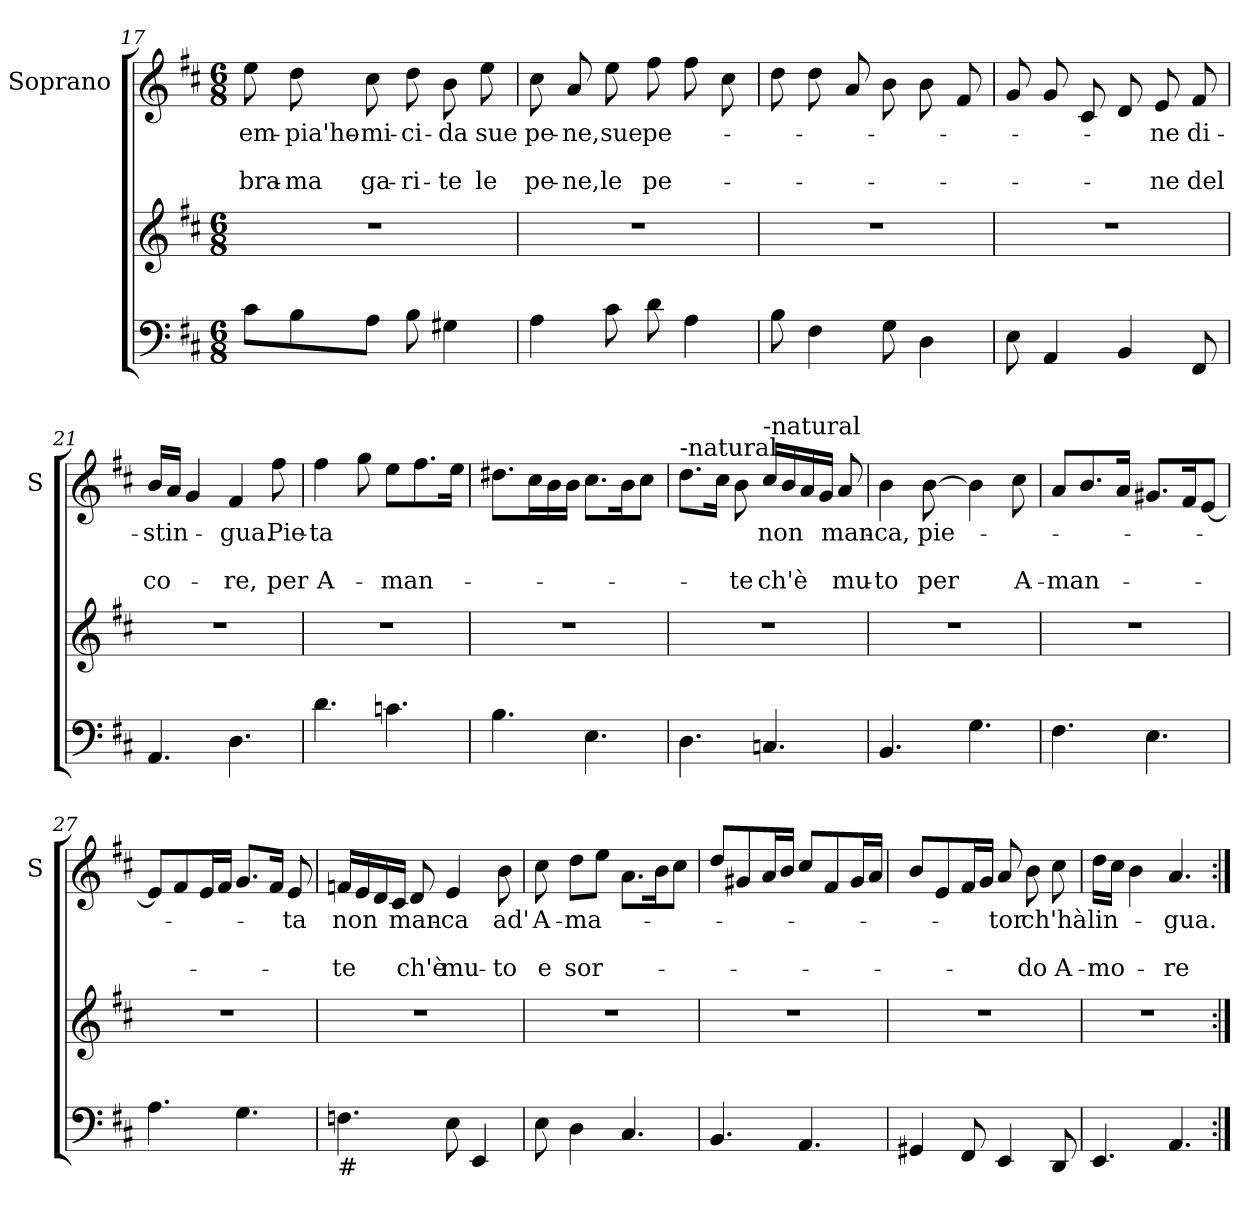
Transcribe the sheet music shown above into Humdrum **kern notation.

**kern	**kern	**kern	**text	**text	**text
*part2	*part2	*part1	*part1	*part1	*part1
*staff3	*staff2	*staff1	*staff1	*staff1	*staff1
*	*	*I"Soprano	*	*	*
*	*	*I'S	*	*	*
!!LO:LB:g=z
*clefF4	*clefG2	*clefG2	*	*	*
*k[f#c#]	*k[f#c#]	*k[f#c#]	*	*	*
*D:	*D:	*D:	*	*	*
*M6/8	*M6/8	*M6/8	*	*	*
=17	=17	=17	=17	=17	=17
!	!	!	!LO:LY:b	!	!LO:LY:b
8c#\L	2.r	8ee\	em-	.	bra-
!	!	!	!LO:LY:b	!	!LO:LY:b
8B\	.	8dd\	-pia'ho-	.	-ma
!	!	!	!LO:LY:b	!	!LO:LY:b
8A\J	.	8cc#\	-mi-	.	ga-
!	!	!	!LO:LY:b	!	!LO:LY:b
8B\	.	8dd\	-ci-	.	-ri-
!	!	!	!LO:LY:b	!	!LO:LY:b
4G#X\	.	8b\	-da	.	-te
!	!	!	!LO:LY:b	!	!LO:LY:b
.	.	8ee\	sue	.	le
=18	=18	=18	=18	=18	=18
!	!	!	!LO:LY:b	!	!LO:LY:b
4A\	2.r	8cc#\	pe-	.	pe-
!	!	!	!LO:LY:b	!	!LO:LY:b
.	.	8a/	-ne,	.	-ne,
!	!	!	!LO:LY:b	!	!LO:LY:b
8c#\	.	8ee\	sue	.	le
!	!	!	!LO:LY:b	!	!LO:LY:b
8d\	.	8ff#\	pe-	.	pe-
4A\	.	8ff#\	.	.	.
.	.	8cc#\	.	.	.
=19	=19	=19	=19	=19	=19
8B\	2.r	8dd\	.	.	.
4F#\	.	8dd\	.	.	.
.	.	8a/	.	.	.
8G\	.	8b\	.	.	.
4D\	.	8b\	.	.	.
.	.	8f#/	.	.	.
=20	=20	=20	=20	=20	=20
8E\	2.r	8g/	.	.	.
4AA/	.	8g/	.	.	.
.	.	8c#/	.	.	.
4BB/	.	8d/	.	.	.
!	!	!	!LO:LY:b	!	!LO:LY:b
.	.	8e/	-ne	.	-ne
!	!	!	!LO:LY:b	!	!LO:LY:b
8FF#/	.	8f#/	di-	.	del
!!LO:LB:g=z
=21	=21	=21	=21	=21	=21
!	!	!	!LO:LY:b	!	!LO:LY:b
4.AA/	2.r	16b/LL	-stin-	.	co-
.	.	16a/JJ	.	.	.
.	.	4g/	.	.	.
!	!	!	!LO:LY:b	!	!LO:LY:b
4.D\	.	4f#/	-gua.	.	-re,
!	!	!	!LO:LY:b	!	!LO:LY:b
.	.	8ff#\	Pie-	.	per
=22	=22	=22	=22	=22	=22
!	!	!	!LO:LY:b	!	!LO:LY:b
4.d\	2.r	4ff#\	-ta	.	A-
.	.	8gg\	.	.	.
!	!	!	!	!	!LO:LY:b
4.cn\	.	8ee\L	.	.	-man-
.	.	8.ff#\	.	.	.
.	.	16ee\Jk	.	.	.
=23	=23	=23	=23	=23	=23
4.B\	2.r	8.dd#X\L	.	.	.
.	.	16cc#\L	.	.	.
.	.	16b\	.	.	.
.	.	16b\JJ	.	.	.
4.E\	.	8.cc#\L	.	.	.
.	.	16b\k	.	.	.
.	.	8cc#\J	.	.	.
=24	=24	=24	=24	=24	=24
!	!	!LO:TX:a:t=-natural	!	!	!
4.D\	2.r	8.dd\L	.	.	.
.	.	16cc#\Jk	.	.	.
!	!	!	!	!	!LO:LY:b
.	.	8b\	.	.	-te
!	!	!LO:TX:a:t=-natural	!	!	!
!	!	!	!LO:LY:b	!	!LO:LY:b
4.Cn/	.	16cc#/LL	non	.	ch'è
.	.	16b/	.	.	.
.	.	16a/	.	.	.
.	.	16g/JJ	.	.	.
!	!	!	!LO:LY:b	!	!LO:LY:b
.	.	8a/	man-	.	mu-
!!LO:PB:g=z
=25	=25	=25	=25	=25	=25
!	!	!	!LO:LY:b	!	!LO:LY:b
4.BB/	2.r	4b\	-ca,	.	-to
!	!	!	!LO:LY:b	!	!LO:LY:b
.	.	[8b\	pie-	.	per
4.G\	.	4b\]	.	.	.
!	!	!	!	!	!LO:LY:b
.	.	8cc#\	.	.	A-
=26	=26	=26	=26	=26	=26
!	!	!	!	!	!LO:LY:b
4.F#\	2.r	8a/L	.	.	-man-
.	.	8.b/	.	.	.
.	.	16a/Jk	.	.	.
4.E\	.	8.g#X/L	.	.	.
.	.	16f#/k	.	.	.
.	.	[8e/J	.	.	.
=27	=27	=27	=27	=27	=27
4.A\	2.r	8e/L]	.	.	.
.	.	8f#/	.	.	.
.	.	16e/L	.	.	.
.	.	16f#/JJ	.	.	.
4.G\	.	8.g/L	.	.	.
.	.	16f#/Jk	.	.	.
!	!	!	!LO:LY:b	!	!
.	.	8e/	-ta	.	.
=28	=28	=28	=28	=28	=28
!LO:TX:b:t=#	!	!	!	!	!
!	!	!	!LO:LY:b	!	!LO:LY:b
4.Fn\	2.r	16fn/LL	non	.	-te
.	.	16e/	.	.	.
.	.	16d/	.	.	.
.	.	16c#/JJ	.	.	.
!	!	!	!LO:LY:b	!	!LO:LY:b
.	.	8d/	man-	.	ch'è
!	!	!	!LO:LY:b	!	!LO:LY:b
8E\	.	4e/	-ca	.	mu-
4EE/	.	.	.	.	.
!	!	!	!LO:LY:b	!	!LO:LY:b
.	.	8b\	ad'	.	-to
!!LO:LB:g=z
=29	=29	=29	=29	=29	=29
!	!	!	!LO:LY:b	!	!LO:LY:b
8E\	2.r	8cc#\	A-	.	e
!	!	!	!LO:LY:b	!	!LO:LY:b
4D\	.	8dd\L	-ma-	.	sor-
.	.	8ee\J	.	.	.
4.C#/	.	8.a\L	.	.	.
.	.	16b\k	.	.	.
.	.	8cc#\J	.	.	.
=30	=30	=30	=30	=30	=30
4.BB/	2.r	8dd/L	.	.	.
.	.	8g#X/	.	.	.
.	.	16a/L	.	.	.
.	.	16b/JJ	.	.	.
4.AA/	.	8cc#/L	.	.	.
.	.	8f#/	.	.	.
.	.	16g#/L	.	.	.
.	.	16a/JJ	.	.	.
=31	=31	=31	=31	=31	=31
4GG#X/	2.r	8b/L	.	.	.
.	.	8e/	.	.	.
8FF#/	.	16f#/L	.	.	.
.	.	16g/JJ	.	.	.
!	!	!	!LO:LY:b	!	!
4EE/	.	8a/	-tor	.	.
!	!	!	!LO:LY:b	!	!LO:LY:b
.	.	8b\	ch'hà	.	-do
!	!	!	!	!	!LO:LY:b
8DD/	.	8cc#\	.	.	A-
=32	=32	=32	=32	=32	=32
!	!	!	!LO:LY:b	!	!LO:LY:b
4.EE/	2.r	16dd\LL	lin-	.	-mo-
.	.	16cc#\JJ	.	.	.
.	.	4b\	.	.	.
!	!	!	!LO:LY:b	!	!LO:LY:b
4.AA/	.	4.a/	-gua.	.	-re
=:|!	=:|!	=:|!	=:|!	=:|!	=:|!
*-	*-	*-	*-	*-	*-
